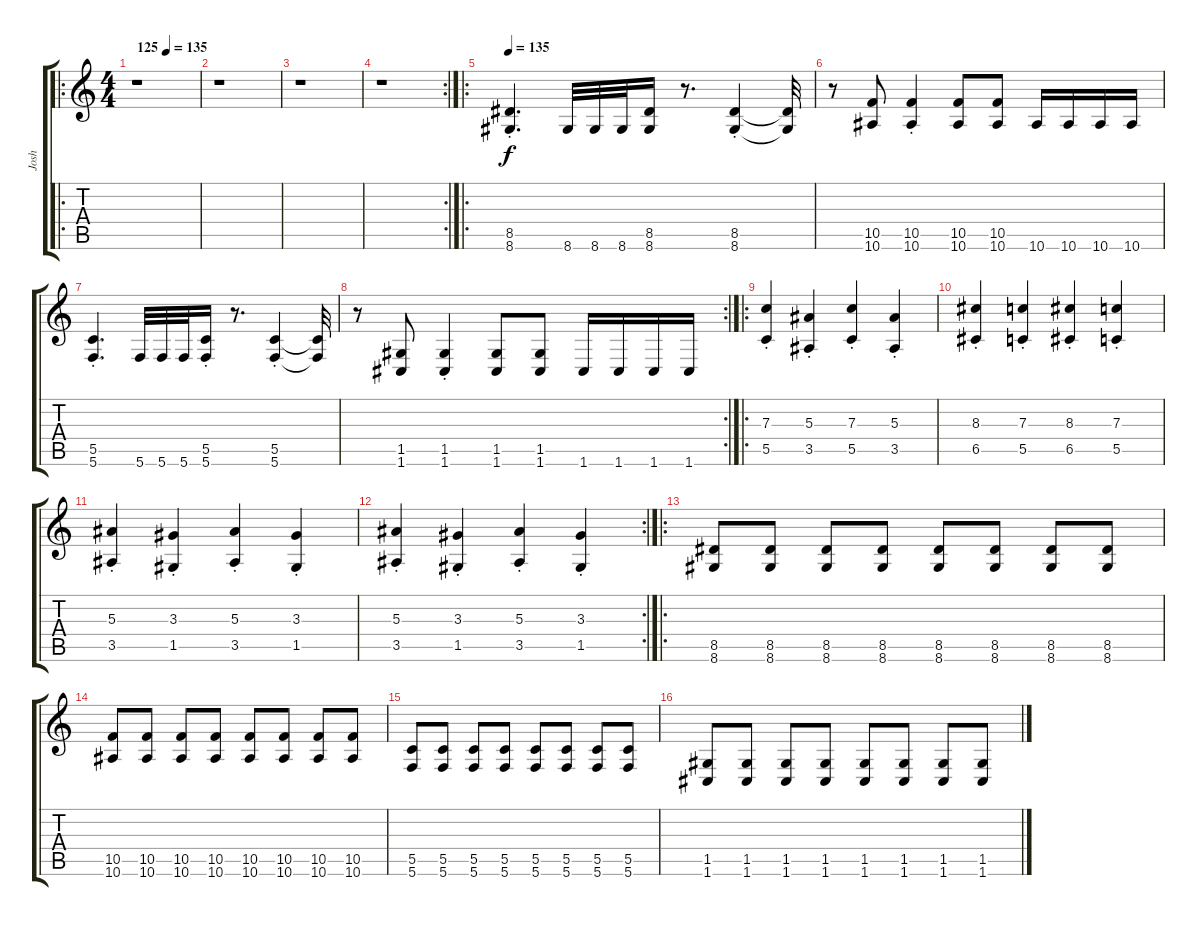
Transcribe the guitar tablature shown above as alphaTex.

\track ("Josh" "Josh") {instrument distortionguitar}
\staff {score tabs}
\tuning (D4 A3 F3 C3 G2 C2) {hide}
\ro
\ts (4 4)
\tempo (135 "125")
\clef g2
\ks c
r.1{dy f instrument distortionguitar} |
r.1 |
r.1 |
\rc 2
r.1 |
\ro
\tempo 135
(8.5{st} 8.6{st}).4{d} 8.6.32 8.6.32 8.6.32 (8.5 8.6).16 r.8{d} (8.5{st} 8.6{st}).4 (8.5{t} 8.6{t}).32 |
r.8 (10.5 10.6).8 (10.5{st} 10.6{st}).4 (10.5 10.6).8 (10.5 10.6).8 10.6.16 10.6.16 10.6.16 10.6.16 |
(5.5{st} 5.6{st}).4{d} 5.6.32 5.6.32 5.6.32 (5.5{st} 5.6{st}).16 r.8{d} (5.5{st} 5.6{st}).4 (5.5{t} 5.6{t}).32 |
\rc 2
r.8 (1.5 1.6).8 (1.5{st} 1.6{st}).4 (1.5 1.6).8 (1.5 1.6).8 1.6.16 1.6.16 1.6.16 1.6.16 |
\ro
(7.3{st} 5.5{st}).4 (5.3{st} 3.5{st}).4 (7.3{st} 5.5{st}).4 (5.3{st} 3.5{st}).4 |
(8.3{st} 6.5{st}).4 (7.3{st} 5.5{st}).4 (8.3{st} 6.5{st}).4 (7.3{st} 5.5{st}).4 |
(5.3{st} 3.5{st}).4 (3.3{st} 1.5{st}).4 (5.3{st} 3.5{st}).4 (3.3{st} 1.5{st}).4 |
\rc 2
(5.3{st} 3.5{st}).4 (3.3{st} 1.5{st}).4 (5.3{st} 3.5{st}).4 (3.3{st} 1.5{st}).4 |
\ro
(8.5 8.6).8 (8.5 8.6).8 (8.5 8.6).8 (8.5 8.6).8 (8.5 8.6).8 (8.5 8.6).8 (8.5 8.6).8 (8.5 8.6).8 |
(10.5 10.6).8 (10.5 10.6).8 (10.5 10.6).8 (10.5 10.6).8 (10.5 10.6).8 (10.5 10.6).8 (10.5 10.6).8 (10.5 10.6).8 |
(5.5 5.6).8 (5.5 5.6).8 (5.5 5.6).8 (5.5 5.6).8 (5.5 5.6).8 (5.5 5.6).8 (5.5 5.6).8 (5.5 5.6).8 |
(1.5 1.6).8 (1.5 1.6).8 (1.5 1.6).8 (1.5 1.6).8 (1.5 1.6).8 (1.5 1.6).8 (1.5 1.6).8 (1.5 1.6).8
